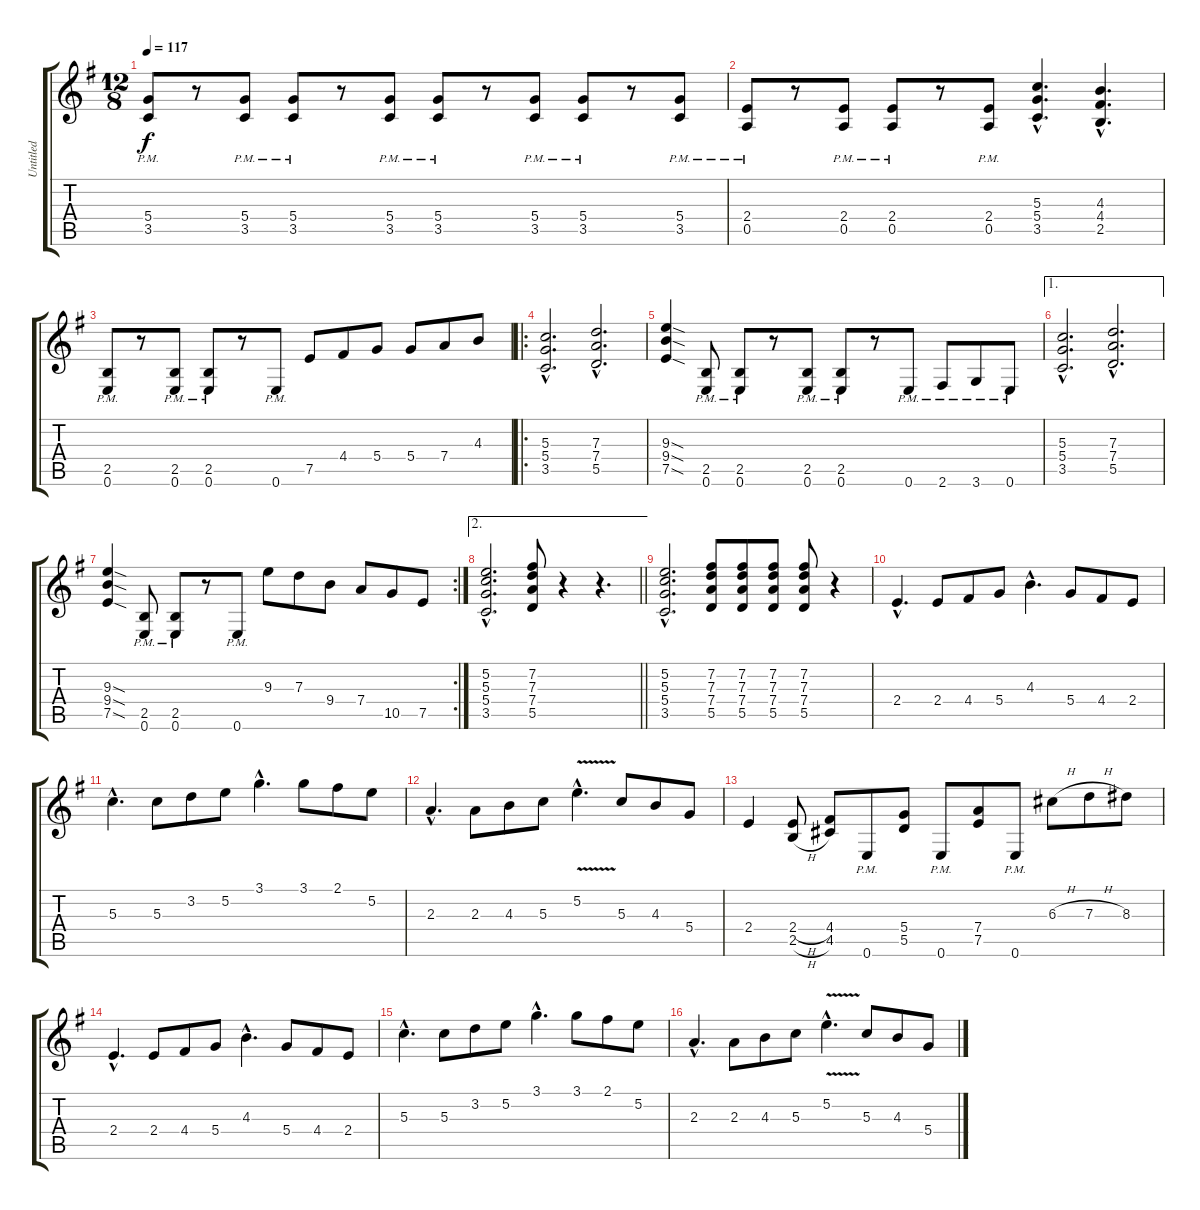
\track ("Untitled" "Untitled") {instrument distortionguitar}
\staff {score tabs}
\tuning (E4 B3 G3 D3 A2 E2) {hide}
\ts (12 8)
\tempo 117
\clef g2
\ks g
(5.4{pm} 3.5{pm}).8{dy f} r.8 (5.4{pm} 3.5{pm}).8 (5.4{pm} 3.5{pm}).8 r.8 (5.4{pm} 3.5{pm}).8 (5.4{pm} 3.5{pm}).8 r.8 (5.4{pm} 3.5{pm}).8 (5.4{pm} 3.5{pm}).8 r.8 (5.4{pm} 3.5{pm}).8 |
(2.4{pm} 0.5{pm}).8 r.8 (2.4{pm} 0.5{pm}).8 (2.4{pm} 0.5{pm}).8 r.8 (2.4{pm} 0.5{pm}).8 (5.3{hac} 5.4{hac} 3.5{hac}).4{d} (4.3{hac} 4.4{hac} 2.5{hac}).4{d} |
(2.5{pm} 0.6{pm}).8 r.8 (2.5{pm} 0.6{pm}).8 (2.5{pm} 0.6{pm}).8 r.8 0.6{pm}.8 7.5.8 4.4.8 5.4.8 5.4.8 7.4.8 4.3.8 |
\ro
(5.3{hac} 5.4{hac} 3.5{hac}).2{d} (7.3{hac} 7.4{hac} 5.5{hac}).2{d} |
(9.3{sod} 9.4{sod} 7.5{sod}).4 (2.5{pm} 0.6{pm}).8 (2.5{pm} 0.6{pm}).8 r.8 (2.5{pm} 0.6{pm}).8 (2.5{pm} 0.6{pm}).8 r.8 0.6{pm}.8 2.6{pm}.8 3.6{pm}.8 0.6{pm}.8 |
\ae 1
(5.3{hac} 5.4{hac} 3.5{hac}).2{d} (7.3{hac} 7.4{hac} 5.5{hac}).2{d} |
\rc 2
(9.3{sod} 9.4{sod} 7.5{sod}).4 (2.5{pm} 0.6{pm}).8 (2.5{pm} 0.6{pm}).8 r.8 0.6{pm}.8 9.3.8 7.3.8 9.4.8 7.4.8 10.5.8 7.5.8 |
\ae 2
\barLineRight lightlight
(5.2{hac} 5.3{hac} 5.4{hac} 3.5{hac}).2{d} (7.2 7.3 7.4 5.5).8 r.4 r.4{d} |
(5.2{hac} 5.3{hac} 5.4{hac} 3.5{hac}).2{d} (7.2 7.3 7.4 5.5).8 (7.2 7.3 7.4 5.5).8 (7.2 7.3 7.4 5.5).8 (7.2 7.3 7.4 5.5).8 r.4 |
2.4{hac}.4{d} 2.4.8 4.4.8 5.4.8 4.3{hac}.4{d} 5.4.8 4.4.8 2.4.8 |
5.3{hac}.4{d} 5.3.8 3.2.8 5.2.8 3.1{hac}.4{d} 3.1.8 2.1.8 5.2.8 |
2.3{hac}.4{d} 2.3.8 4.3.8 5.3.8 5.2{v hac}.4{d} 5.3.8 4.3.8 5.4.8 |
2.4.4 (2.4{h} 2.5{h}).8 (4.4 4.5).8 0.6{pm}.8 (5.4 5.5).8 0.6{pm}.8 (7.4 7.5).8 0.6{pm}.8 6.3{h}.8 7.3{h}.8 8.3.8 |
2.4{hac}.4{d} 2.4.8 4.4.8 5.4.8 4.3{hac}.4{d} 5.4.8 4.4.8 2.4.8 |
5.3{hac}.4{d} 5.3.8 3.2.8 5.2.8 3.1{hac}.4{d} 3.1.8 2.1.8 5.2.8 |
2.3{hac}.4{d} 2.3.8 4.3.8 5.3.8 5.2{v hac}.4{d} 5.3.8 4.3.8 5.4.8
